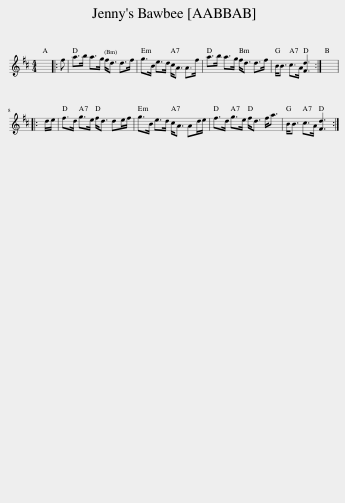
X:1
L:1/8
M:4/4
I:linebreak $
K:D
V:1 treble
V:1
 x8 |: f | a>b a>g f<d d>f | g>B e>d c<A A>f | a>b a>g f<d d>f | %5
 B<B c>A [Fd]3 :| x8 |:$ d/e/ | f>d g>e f<d de/f/ | g>B e>d c<A Ad/e/ | %10
 f>d g>e f<d f<a | B<B c>A [Fd]3 :| %12
